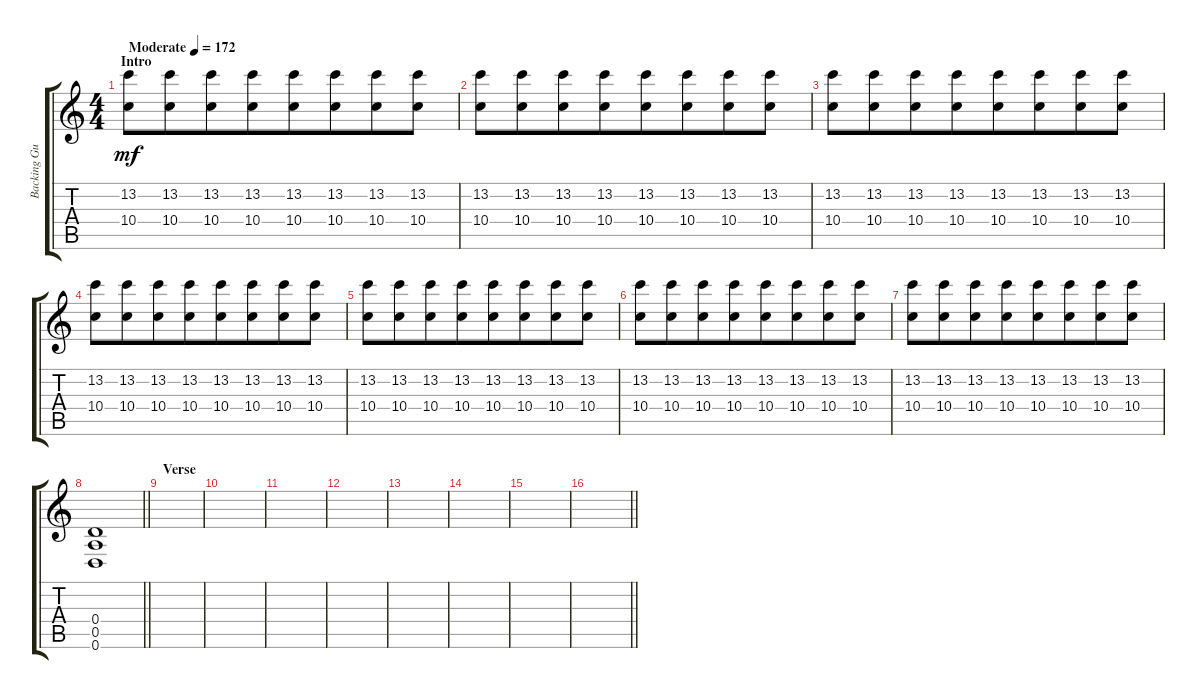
\track ("Backing Guitar" "Backing Gu") {instrument distortionguitar}
\staff {score tabs}
\tuning (E4 B3 G3 D3 A2 D2) {hide}
\ts (4 4)
\section ("" "Intro")
\tempo (172 "Moderate")
\clef g2
\ks c
(13.2 10.4).8{dy mf instrument distortionguitar beam merge} (13.2 10.4).8{beam merge} (13.2 10.4).8{beam merge} (13.2 10.4).8{beam merge} (13.2 10.4).8{beam merge} (13.2 10.4).8{beam merge} (13.2 10.4).8{beam merge} (13.2 10.4).8 |
(13.2 10.4).8{beam merge} (13.2 10.4).8{beam merge} (13.2 10.4).8{beam merge} (13.2 10.4).8{beam merge} (13.2 10.4).8{beam merge} (13.2 10.4).8{beam merge} (13.2 10.4).8{beam merge} (13.2 10.4).8 |
(13.2 10.4).8{beam merge} (13.2 10.4).8{beam merge} (13.2 10.4).8{beam merge} (13.2 10.4).8{beam merge} (13.2 10.4).8{beam merge} (13.2 10.4).8{beam merge} (13.2 10.4).8{beam merge} (13.2 10.4).8 |
(13.2 10.4).8{beam merge} (13.2 10.4).8{beam merge} (13.2 10.4).8{beam merge} (13.2 10.4).8{beam merge} (13.2 10.4).8{beam merge} (13.2 10.4).8{beam merge} (13.2 10.4).8{beam merge} (13.2 10.4).8 |
(13.2 10.4).8{beam merge} (13.2 10.4).8{beam merge} (13.2 10.4).8{beam merge} (13.2 10.4).8{beam merge} (13.2 10.4).8{beam merge} (13.2 10.4).8{beam merge} (13.2 10.4).8{beam merge} (13.2 10.4).8 |
(13.2 10.4).8{beam merge} (13.2 10.4).8{beam merge} (13.2 10.4).8{beam merge} (13.2 10.4).8{beam merge} (13.2 10.4).8{beam merge} (13.2 10.4).8{beam merge} (13.2 10.4).8{beam merge} (13.2 10.4).8 |
(13.2 10.4).8{beam merge} (13.2 10.4).8{beam merge} (13.2 10.4).8{beam merge} (13.2 10.4).8{beam merge} (13.2 10.4).8{beam merge} (13.2 10.4).8{beam merge} (13.2 10.4).8{beam merge} (13.2 10.4).8 |
\barLineRight lightlight
(0.4 0.5 0.6).1 |
\section ("" "Verse")
|
|
|
|
|
|
|
\barLineRight lightlight
